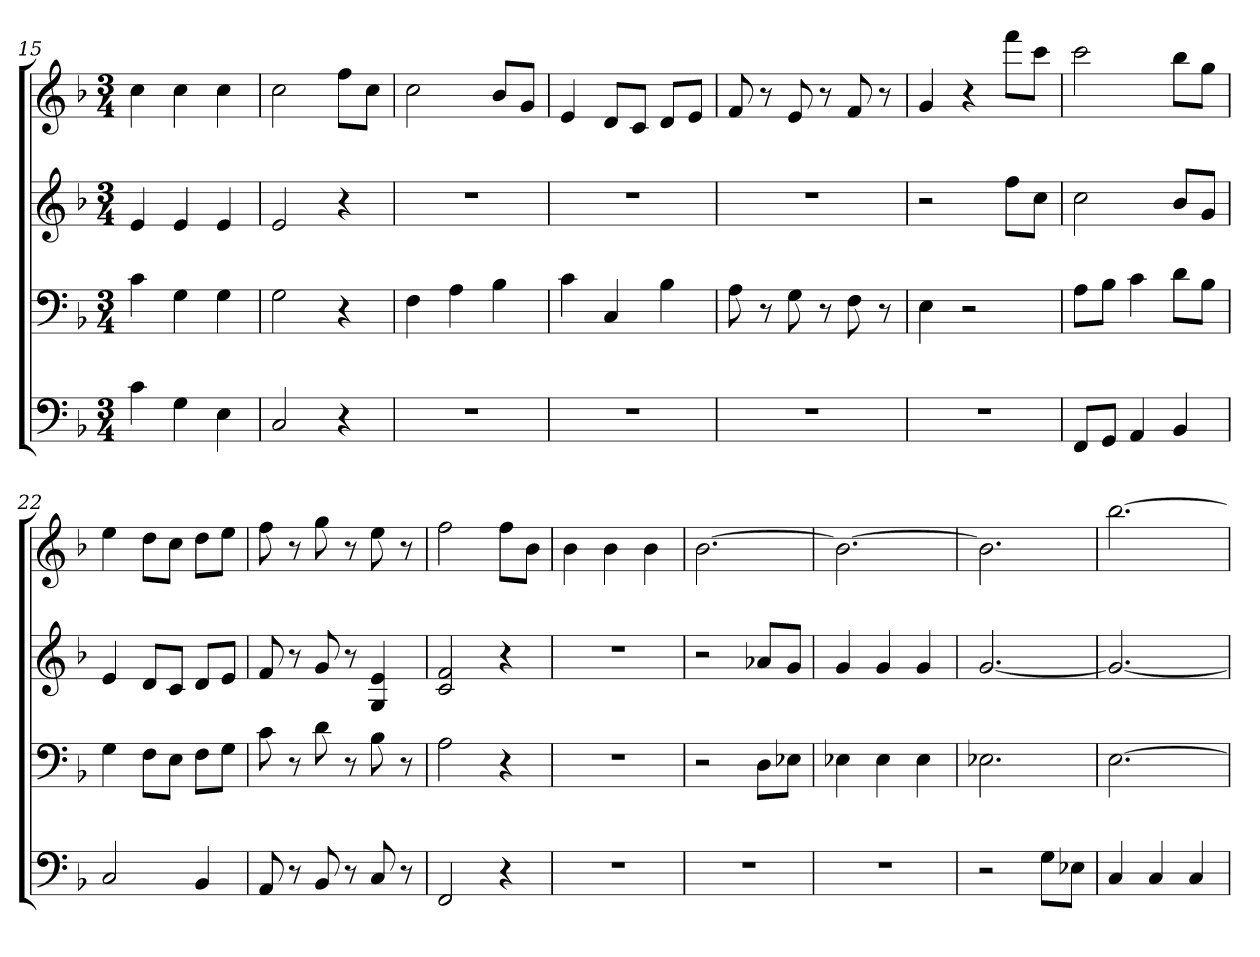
**kern	**kern	**kern	**kern
*part4	*part3	*part2	*part1
*staff4	*staff3	*staff2	*staff1
*k[b-]	*k[b-]	*k[b-]	*k[b-]
*F:	*F:	*F:	*F:
*M3/4	*M3/4	*M3/4	*M3/4
=15	=15	=15	=15
4c	4c	4e	4cc
4G	4G	4e	4cc
4E	4G	4e	4cc
=16	=16	=16	=16
2C	2G	2e	2cc
4r	4r	4r	8ffL
.	.	.	8ccJ
=17	=17	=17	=17
2.r	4F	2.r	2cc
.	4A	.	.
.	4B-	.	8b-L
.	.	.	8gJ
=18	=18	=18	=18
2.r	4c	2.r	4e
.	4C	.	8dL
.	.	.	8cJ
.	4B-	.	8dL
.	.	.	8eJ
=19	=19	=19	=19
2.r	8A	2.r	8f
.	8r	.	8r
.	8G	.	8e
.	8r	.	8r
.	8F	.	8f
.	8r	.	8r
=20	=20	=20	=20
2.r	4E	2r	4g
.	2r	.	4r
.	.	8ffL	8fffL
.	.	8ccJ	8cccJ
=21	=21	=21	=21
8FFL	8AL	2cc	2ccc
8GGJ	8B-J	.	.
4AA	4c	.	.
4BB-	8dL	8b-L	8bb-L
.	8B-J	8gJ	8ggJ
=22	=22	=22	=22
2C	4G	4e	4ee
.	8FL	8dL	8ddL
.	8EJ	8cJ	8ccJ
4BB-	8FL	8dL	8ddL
.	8GJ	8eJ	8eeJ
=23	=23	=23	=23
8AA	8c	8f	8ff
8r	8r	8r	8r
8BB-	8d	8g	8gg
8r	8r	8r	8r
8C	8B-	4G 4e	8ee
8r	8r	.	8r
=24	=24	=24	=24
2FF	2A	2c 2f	2ff
4r	4r	4r	8ffL
.	.	.	8b-J
=25	=25	=25	=25
2.r	2.r	2.r	4b-
.	.	.	4b-
.	.	.	4b-
=26	=26	=26	=26
2.r	2r	2r	[2.b-
.	8DL	8a-XL	.
.	8E-XJ	8gJ	.
=27	=27	=27	=27
2.r	4E-X	4g	2.b-_
.	4E-	4g	.
.	4E-	4g	.
=28	=28	=28	=28
2r	2.E-X	[2.g	2.b-]
8GL	.	.	.
8E-XJ	.	.	.
=29	=29	=29	=29
4C	[2.E	2.g_	[2.bb-
4C	.	.	.
4C	.	.	.
=	=	=	=
*-	*-	*-	*-
